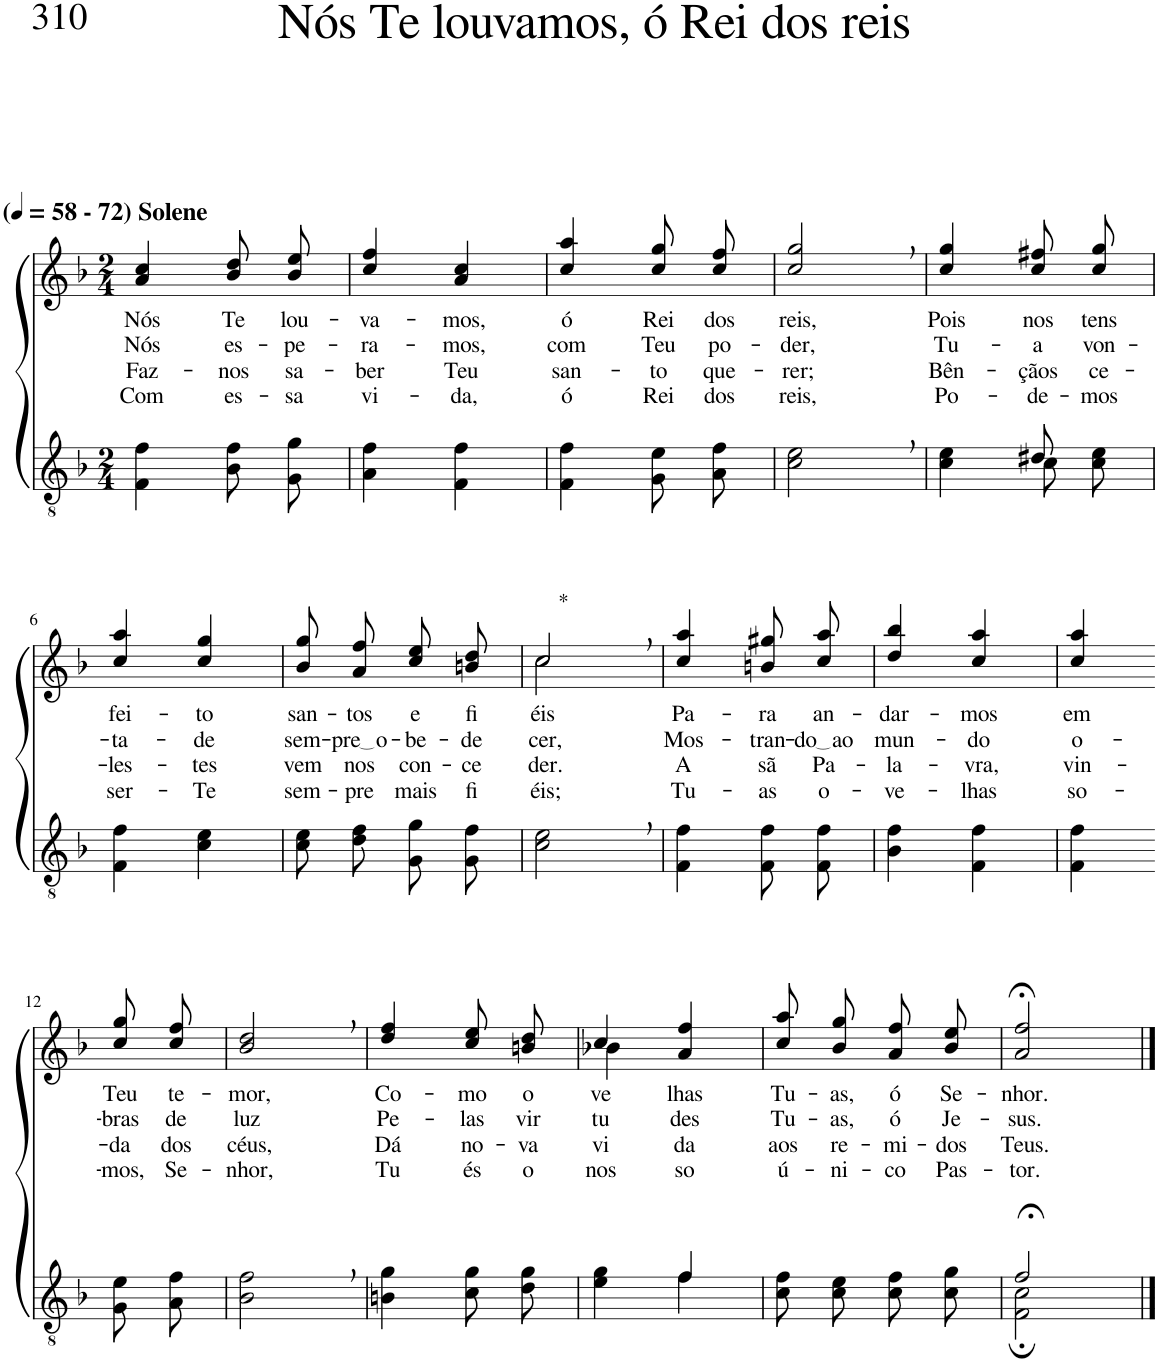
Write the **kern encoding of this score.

**kern	**kern	**text	**text	**text	**text
*part2	*part1	*part1	*part1	*part1	*part1
*staff2	*staff1	*staff1	*staff1	*staff1	*staff1
*I"Parte III e IV	*I"Parte I e II	*	*	*	*
*clefGv2	*clefG2	*	*	*	*
*Trd4c7	*Trd4c7	*	*	*	*
*k[b-]	*k[b-]	*	*	*	*
*M2/4	*M2/4	*	*	*	*
*MM58	*MM58	*	*	*	*
=1	=1	=1	=1	=1	=1
!	!LO:TX:a:B:t=(	!	!	!	!
!	!LO:TX:a:B:t=- 72) Solene	!	!	!	!
!	!	!LO:LY:b	!LO:LY:b	!LO:LY:b	!LO:LY:b
4F\ 4f\	4a/ 4cc/	Nós	Nós	Faz-	Com
!	!	!LO:LY:b	!LO:LY:b	!LO:LY:b	!LO:LY:b
8B-\ 8f\L	8b-\ 8dd\L	Te	es-	-nos	es-
!	!	!LO:LY:b	!LO:LY:b	!LO:LY:b	!LO:LY:b
8G\ 8g\J	8b-\ 8ee\J	lou-	-pe-	sa-	-sa
=2	=2	=2	=2	=2	=2
!	!	!LO:LY:b	!LO:LY:b	!LO:LY:b	!LO:LY:b
4A\ 4f\	4cc/ 4ff/	-va-	-ra-	-ber	vi-
!	!	!LO:LY:b	!LO:LY:b	!LO:LY:b	!LO:LY:b
4F\ 4f\	4a/ 4cc/	-mos,	-mos,	Teu	-da,
=3	=3	=3	=3	=3	=3
!	!	!LO:LY:b	!LO:LY:b	!LO:LY:b	!LO:LY:b
4F\ 4f\	4cc/ 4aa/	ó	com	san-	ó
!	!	!LO:LY:b	!LO:LY:b	!LO:LY:b	!LO:LY:b
8G\ 8e\L	8cc\ 8gg\L	Rei	Teu	-to	Rei
!	!	!LO:LY:b	!LO:LY:b	!LO:LY:b	!LO:LY:b
8A\ 8f\J	8cc\ 8ff\J	dos	po-	que-	dos
=4	=4	=4	=4	=4	=4
!	!	!LO:LY:b	!LO:LY:b	!LO:LY:b	!LO:LY:b
2c\, 2e\,	2cc/, 2gg/,	reis,	-der,	-rer;	reis,
=5	=5	=5	=5	=5	=5
*^	*	*	*	*	*
!	!	!	!LO:LY:b	!LO:LY:b	!LO:LY:b	!LO:LY:b
4ryy	4c\ 4e\	4cc/ 4gg/	Pois	Tu-	Bên-	Po-
!	!	!	!LO:LY:b	!LO:LY:b	!LO:LY:b	!LO:LY:b
8d#X/	8c\L	8cc\ 8ff#X\L	nos	-a	-çãos	-de-
!	!	!	!LO:LY:b	!LO:LY:b	!LO:LY:b	!LO:LY:b
8ryy	8c\ 8e\J	8cc\ 8gg\J	tens	von-	ce-	-mos
!!LO:LB:g=z
=6	=6	=6	=6	=6	=6	=6
!	!	!	!LO:LY:b	!LO:LY:b	!LO:LY:b	!LO:LY:b
*v	*v	*	*	*	*	*
4F\ 4f\	4cc/ 4aa/	fei-	-ta-	-les-	ser-
!	!	!LO:LY:b	!LO:LY:b	!LO:LY:b	!LO:LY:b
4c\ 4e\	4cc/ 4gg/	-to	-de	-tes	-Te
=7	=7	=7	=7	=7	=7
!	!	!LO:LY:b	!LO:LY:b	!LO:LY:b	!LO:LY:b
8c\ 8e\L	8b-\ 8gg\L	san-	sem-	vem	sem-
!	!	!LO:LY:b	!LO:LY:b	!LO:LY:b	!LO:LY:b
8d\ 8f\J	8a\ 8ff\J	-tos	pre o	nos	-pre
!	!	!LO:LY:b	!LO:LY:b	!LO:LY:b	!LO:LY:b
8G\ 8g\L	8cc\ 8ee\L	e	-be-	con-	mais
!	!	!LO:LY:b	!LO:LY:b	!LO:LY:b	!LO:LY:b
8G\ 8f\J	8bn\ 8dd\J	fi-	-de-	-ce-	fi-
=8	=8	=8	=8	=8	=8
*	*^	*	*	*	*
!	!LO:TX:a:t=*	!	!	!	!	!
!	!	!	!LO:LY:b	!LO:LY:b	!LO:LY:b	!LO:LY:b
2c\, 2e\,	2cc,/	2cc\	-éis	-cer,	-der.	-éis;
=9	=9	=9	=9	=9	=9	=9
!	!	!	!LO:LY:b	!LO:LY:b	!LO:LY:b	!LO:LY:b
*	*v	*v	*	*	*	*
4F\ 4f\	4cc/ 4aa/	Pa-	Mos-	A	Tu-
!	!	!LO:LY:b	!LO:LY:b	!LO:LY:b	!LO:LY:b
8F\ 8f\L	8bn\ 8gg#X\L	-ra	-tran-	sã	-as
!	!	!LO:LY:b	!LO:LY:b	!LO:LY:b	!LO:LY:b
8F\ 8f\J	8cc\ 8aa\J	an-	do ao	Pa-	o-
=10	=10	=10	=10	=10	=10
!	!	!LO:LY:b	!LO:LY:b	!LO:LY:b	!LO:LY:b
4B-\ 4f\	4dd/ 4bb-/	-dar-	mun-	-la-	-ve-
!	!	!LO:LY:b	!LO:LY:b	!LO:LY:b	!LO:LY:b
4F\ 4f\	4cc/ 4aa/	-mos	-do	-vra,	-lhas
=11	=11	=11	=11	=11	=11
!	!	!LO:LY:b	!LO:LY:b	!LO:LY:b	!LO:LY:b
4F\ 4f\	4cc/ 4aa/	em	o-	vin-	so-
!!LO:LB:g=z
=12-	=12-	=12-	=12-	=12-	=12-
!	!	!LO:LY:b	!LO:LY:b	!LO:LY:b	!LO:LY:b
8G\ 8e\L	8cc\ 8gg\L	Teu	-bras	-da	-mos,
!	!	!LO:LY:b	!LO:LY:b	!LO:LY:b	!LO:LY:b
8A\ 8f\J	8cc\ 8ff\J	te-	de	dos	Se-
=13	=13	=13	=13	=13	=13
!	!	!LO:LY:b	!LO:LY:b	!LO:LY:b	!LO:LY:b
2B-\, 2f\,	2b-/, 2dd/,	-mor,	luz	céus,	-nhor,
=14	=14	=14	=14	=14	=14
!	!	!LO:LY:b	!LO:LY:b	!LO:LY:b	!LO:LY:b
4Bn\ 4g\	4dd/ 4ff/	Co-	Pe-	Dá	Tu
!	!	!LO:LY:b	!LO:LY:b	!LO:LY:b	!LO:LY:b
8c\ 8g\L	8cc\ 8ee\L	-mo	-las	no-	és
!	!	!LO:LY:b	!LO:LY:b	!LO:LY:b	!LO:LY:b
8d\ 8g\J	8bn\ 8dd\J	o-	vir-	-va	o
=15	=15	=15	=15	=15	=15
*^	*^	*	*	*	*
!	!	!	!	!LO:LY:b	!LO:LY:b	!LO:LY:b	!LO:LY:b
4ryy	4e\ 4g\	4cc/	4b-X\	-ve-	-tu-	vi-	nos-
!	!	!	!	!LO:LY:b	!LO:LY:b	!LO:LY:b	!LO:LY:b
4f/	4f\	4a/ 4ff/	4ryy	-lhas	-des	-da	-so
=16	=16	=16	=16	=16	=16	=16	=16
!	!	!	!	!LO:LY:b	!LO:LY:b	!LO:LY:b	!LO:LY:b
*v	*v	*	*	*	*	*	*
*	*v	*v	*	*	*	*
8c\ 8f\L	8cc\ 8aa\L	Tu-	Tu-	aos	ú-
!	!	!LO:LY:b	!LO:LY:b	!LO:LY:b	!LO:LY:b
8c\ 8e\J	8b-\ 8gg\J	-as,	-as,	re-	-ni-
!	!	!LO:LY:b	!LO:LY:b	!LO:LY:b	!LO:LY:b
8c\ 8f\L	8a\ 8ff\L	ó	ó	-mi-	-co
!	!	!LO:LY:b	!LO:LY:b	!LO:LY:b	!LO:LY:b
8c\ 8g\J	8b-\ 8ee\J	Se-	Je-	-dos	Pas-
=17	=17	=17	=17	=17	=17
*^	*	*	*	*	*
!	!	!	!LO:LY:b	!LO:LY:b	!LO:LY:b	!LO:LY:b
2f;</	2F\; 2c\;	2a/;< 2ff/;<	-nhor.	-sus.	Teus.	-tor.
*v	*v	*	*	*	*	*
==	==	==	==	==	==
*-	*-	*-	*-	*-	*-
